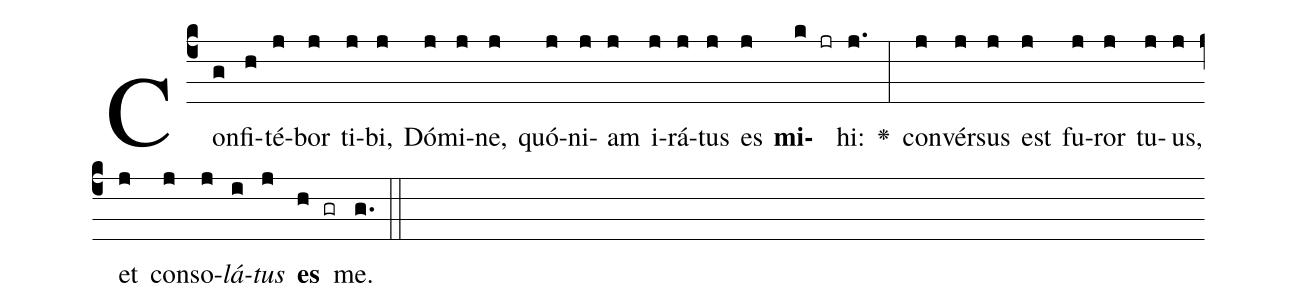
%%
(c4)Con(g)fi(h)té(j)bor(j) ti(j)bi,(j) Dó(j)mi(j)ne,(j) quó(j)ni(j)am(j) i(j)rá(j)tus(j) es(j) <b>mi</b>(k jr)hi:(j.) <v>\greheightstar</v>(:) con(j)vér(j)sus(j) est(j) fu(j)ror(j) tu(j)us,(j) et(j) con(j)so(j)<i>lá</i>(i)<i>tus</i>(j) <b>es</b>(h gr) me.(g.) (::)
